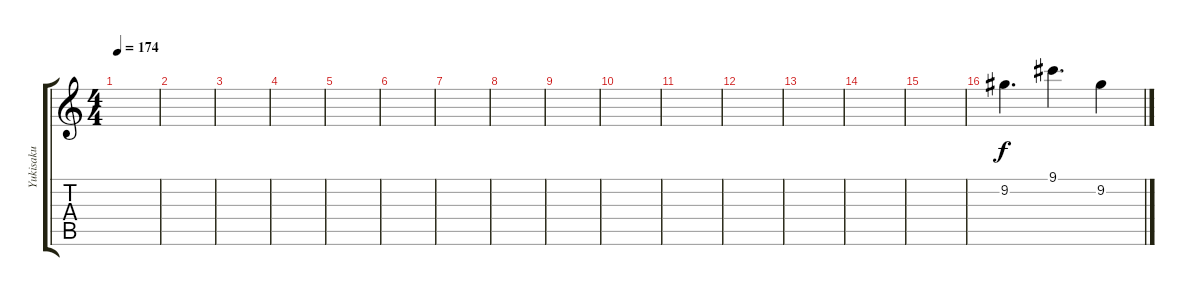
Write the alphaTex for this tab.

\track ("Yukisaku" "Yukisaku") {instrument overdrivenguitar}
\staff {score tabs}
\tuning (E4 B3 G3 D3 A2 E2) {hide}
\ts (4 4)
\tempo 174
\clef g2
\ks c
|
|
|
|
|
|
|
|
|
|
|
|
|
|
|
9.2.4{d} 9.1.4{d} 9.2.4
